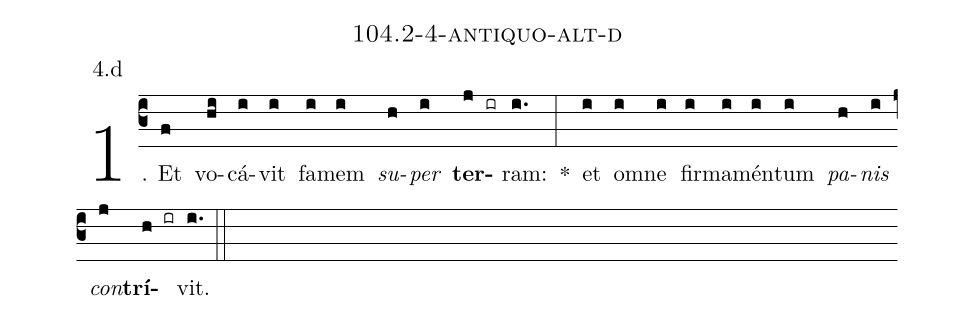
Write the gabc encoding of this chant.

name: 104.2-4-antiquo-alt-d;
annotation: 4.d;
%%
(c3)1. Et(f) vo(hi)cá(i)vit(i) fa(i)mem(i) <i>su</i>(h)<i>per</i>(i) <b>ter</b>(j ir)ram:(i.) *(:) et(i) om(i)ne(i) fir(i)ma(i)mén(i)tum(i) <i>pa</i>(h)<i>nis</i>(i) <i>con</i>(j)<b>trí</b>(h ir)vit.(i.) (::)


%E(i) u(h) o(i) u(j) a(h) e.(i.) (::)
